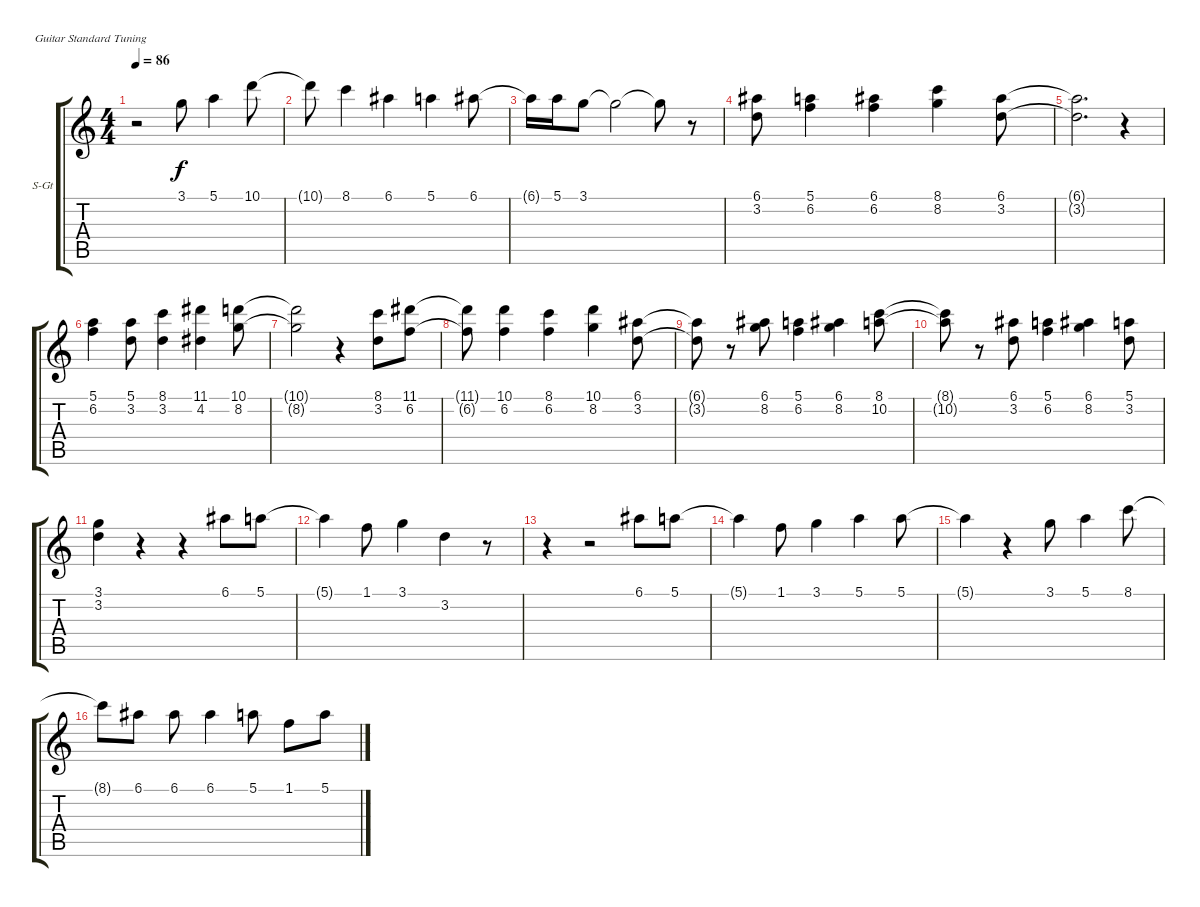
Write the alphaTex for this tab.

\defaultSystemsLayout 4
\bracketExtendMode groupsimilarinstruments
\firstSystemTrackNameOrientation horizontal
\otherSystemsTrackNameOrientation horizontal
\track ("Amy Lee (Vocals)" "S-Gt") {instrument acousticguitarsteel}
\staff {score tabs}
\tuning (E4 B3 G3 D3 A2 E2)
\ts (4 4)
\tempo 86
\clef g2
\scale
0.333333
\ks c
r.2{dy f} 3.1.8 5.1.4 10.1.8 |
\scale
0.333333 10.1{t}.8 8.1.4 6.1.4 5.1.4 6.1.8 |
\scale
0.333333 6.1{t}.16 5.1.16 3.1.8 3.1{t}.2 3.1{t}.8 r.8 |
\scale
0.333333 (6.1 3.2).8 (5.1 6.2).4 (6.1 6.2).4 (8.1 8.2).4 (6.1 3.2).8 |
\scale
0.333333 (6.1{t} 3.2{t}).2{d} r.4 |
\scale
0.333333 (5.1 6.2).4 (5.1 3.2).8 (8.1 3.2).4 (11.1 4.2).4 (10.1 8.2).8 |
\scale
0.333333 (10.1{t} 8.2{t}).2 r.4 (8.1 3.2).8 (11.1 6.2).8 |
\scale
0.333333 (11.1{t} 6.2{t}).8 (10.1 6.2).4 (8.1 6.2).4 (10.1 8.2).4 (6.1 3.2).8 |
\scale
0.333333 (6.1{t} 3.2{t}).8 r.8 (6.1 8.2).8 (5.1 6.2).4 (6.1 8.2).4 (8.1 10.2).8 |
\scale
0.333333 (8.1{t} 10.2{t}).8 r.8 (6.1 3.2).8 (5.1 6.2).4 (6.1 8.2).4 (5.1 3.2).8 |
\scale
0.333333 (3.1 3.2).4 r.4 r.4 6.1.8 5.1.8 |
\scale
0.333333 5.1{t}.4 1.1.8 3.1.4 3.2.4 r.8 |
\scale
0.333333 r.4 r.2 6.1.8 5.1.8 |
\scale
0.333333 5.1{t}.4 1.1.8 3.1.4 5.1.4 5.1.8 |
\scale
0.333333 5.1{t}.4 r.4 3.1.8 5.1.4 8.1.8 |
\scale
0.333333 8.1{t}.8 6.1.8 6.1.8 6.1.4 5.1.8 1.1.8 5.1.8
